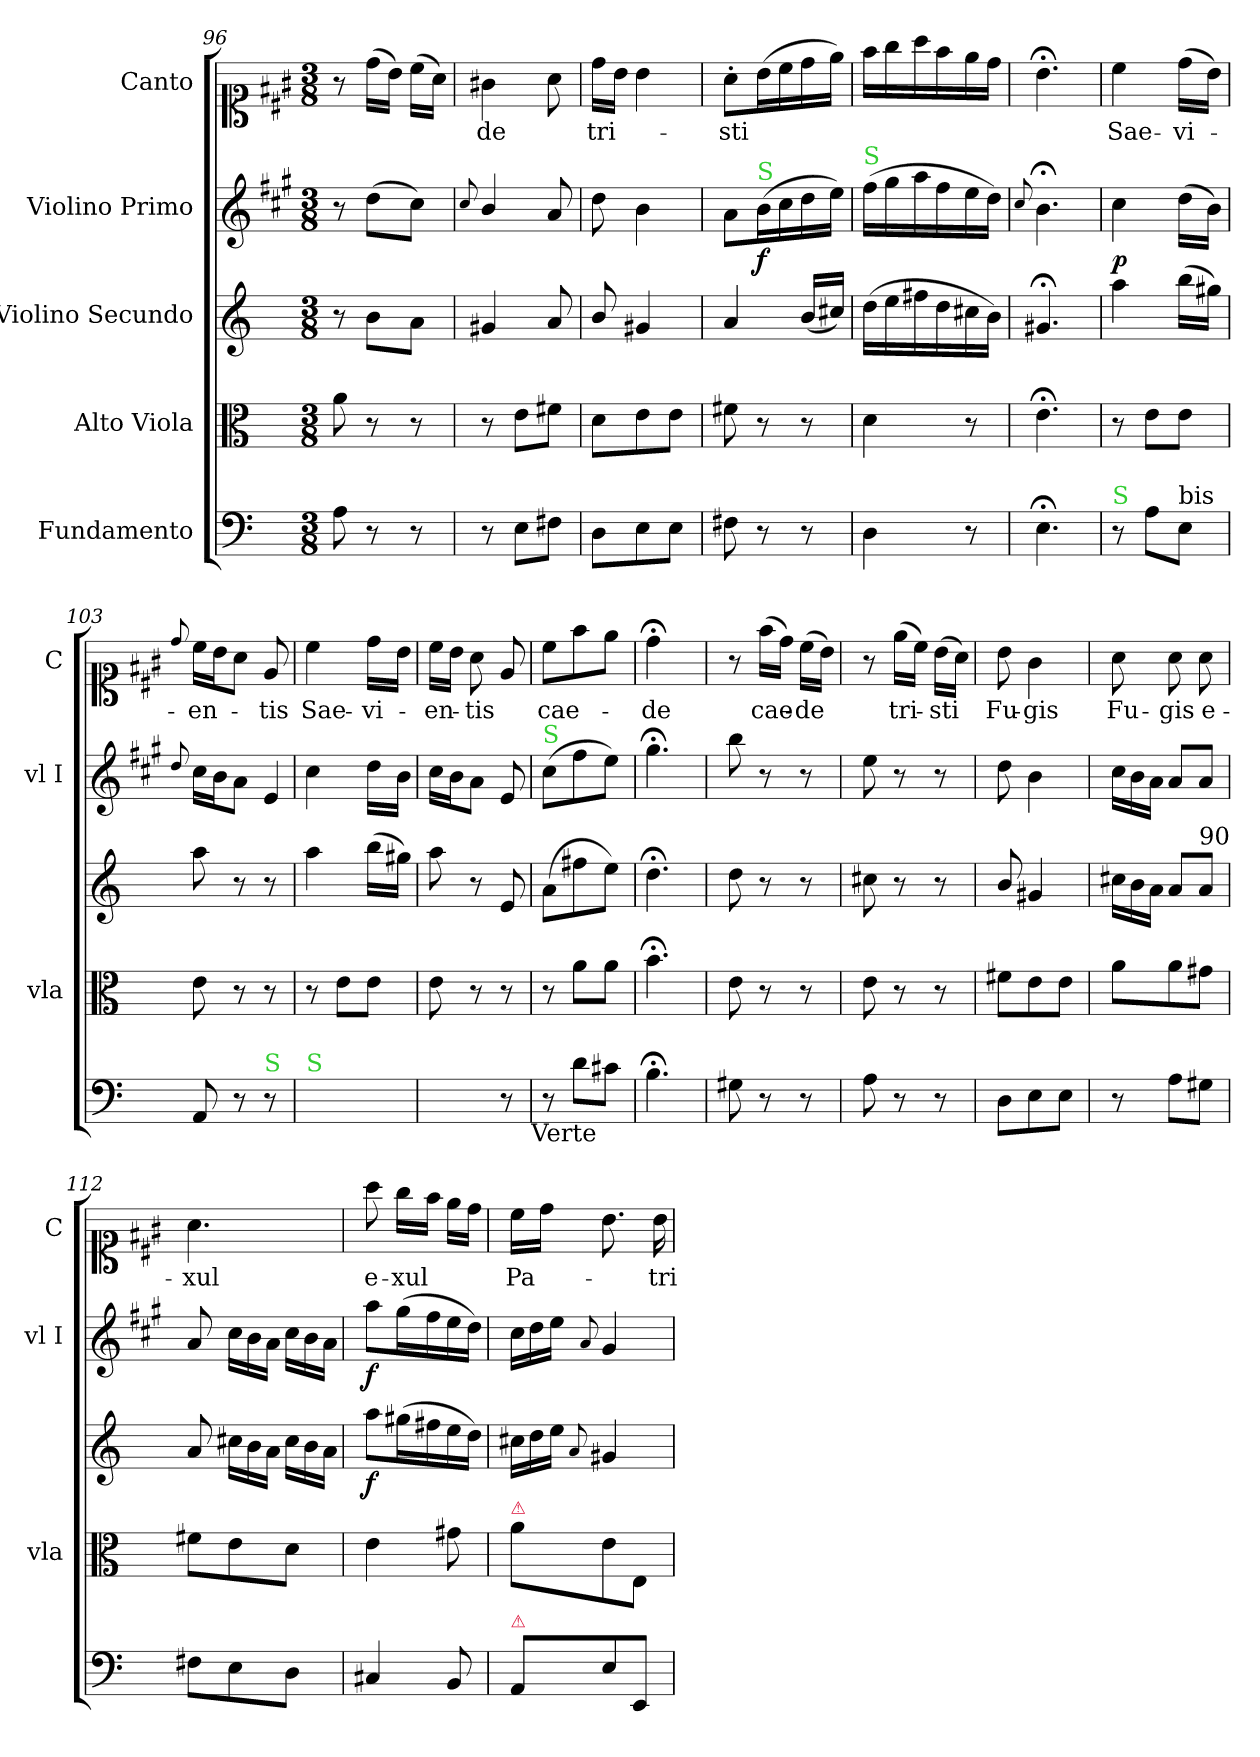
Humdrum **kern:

**kern	**dynam	**kern	**kern	**dynam	**kern	**dynam	**kern	**text
*part5	*part5	*part4	*part3	*part3	*part2	*part2	*part1	*part1
*staff5	*staff5	*staff4	*staff3	*staff3	*staff2	*staff2	*staff1	*staff1
*I"Fundamento	*	*I"Alto Viola	*I"Violino Secundo	*	*I"Violino Primo	*	*I"Canto	*
*	*	*I'vla	*	*	*I'vl I	*	*I'C	*
*clefF4	*	*clefC3	*clefG2	*	*clefG2	*	*clefC1	*
*	*	*	*	*	*k[f#c#g#]	*	*k[f#c#g#]	*
*M3/8	*	*M3/8	*M3/8	*	*M3/8	*	*M3/8	*
=96	=96	=96	=96	=96	=96	=96	=96	=96
8A\	.	8a\	8r	.	8r	.	8r	.
8r	.	8r	8b\L	.	(8dd\L	.	(16dd\LL	.
.	.	.	.	.	.	.	16b\JJ)	.
8r	.	8r	8a\J	.	8cc#\J)	.	(16cc#\LL	.
.	.	.	.	.	.	.	16a\JJ)	.
=97	=97	=97	=97	=97	=97	=97	=97	=97
.	.	.	.	.	8qqcc#/	.	.	.
8r	.	8r	4g#/	.	4b/	.	4g#X\	-de
8E\L	.	8e\L	.	.	.	.	.	.
8F#\J	.	8f#\J	8a/	.	8a/	.	8a\	.
=98	=98	=98	=98	=98	=98	=98	=98	=98
8D\L	.	8d\L	8b/	.	8dd\	.	16dd\LL	tri-
.	.	.	.	.	.	.	16b\JJ	.
8E\	.	8e\	4g#/	.	4b\	.	4b\	.
8E\J	.	8e\J	.	.	.	.	.	.
=99	=99	=99	=99	=99	=99	=99	=99	=99
8F#\	.	8f#\	4a/	.	8a\L	.	8a'\L	-sti
!	!	!	!	!	!LO:TX:a:color=limegreen:t=S	!	!	!
!	!	!	!	!	!	!LO:DY:b	!	!
8r	.	8r	.	.	(16b\L	f	(16b\L	.
.	.	.	.	.	16cc#\	.	16cc#\	.
8r	.	8r	(16b/LL	.	16dd\	.	16dd\	.
.	.	.	16cc#/JJ)	.	16ee\JJ)	.	16ee\JJ)	.
=100	=100	=100	=100	=100	=100	=100	=100	=100
!	!	!	!	!	!LO:TX:a:color=limegreen:t=S	!	!	!
4D\	.	4d\	(16dd\LL	.	(16ff#\LL	.	16ff#\LL	.
.	.	.	16ee\	.	16gg#\	.	16gg#\	.
.	.	.	16ff#\	.	16aa\	.	16aa\	.
.	.	.	16dd\	.	16ff#\	.	16ff#\	.
8r	.	8r	16cc#\	.	16ee\	.	16ee\	.
.	.	.	16b\JJ)	.	16dd\JJ)	.	16dd\JJ	.
=101	=101	=101	=101	=101	=101	=101	=101	=101
.	.	.	.	.	8qqcc#/	.	.	.
4.E;<\	.	4.e;<\	4.g#;</	.	4.b;<\	.	4.b;<\	.
=102	=102	=102	=102	=102	=102	=102	=102	=102
!LO:TX:a:color=limegreen:t=S	!	!	!	!	!	!	!	!
!	!	!	!	!	!	!LO:DY:b	!	!
8r	.	8r	4aa\	.	4cc#\	p	4cc#\	Sae-
8A\L	p&colon;	8e\L	.	.	.	.	.	.
!LO:TX:a:t=bis	!	!	!	!	!	!	!	!
8E\J	.	8e\J	(16bb\LL	.	(16dd\LL	.	(16dd\LL	-vi-
.	.	.	16gg#\JJ)	.	16b\JJ)	.	16b\JJ)	.
=103	=103	=103	=103	=103	=103	=103	=103	=103
.	.	.	.	.	8qqdd/	.	8qqdd/	.
8AA/	.	8e\	8aa\	.	16cc#\LL	.	16cc#\LL	-en-
.	.	.	.	.	16b\J	.	16b\J	.
8r	.	8r	8r	.	8a\J	.	8a\J	.
!LO:TX:a:color=limegreen:t=S	!	!	!	!	!	!	!	!
!	!	!	!	!	!LO:N:vis=4	!	!	!
8r	.	8r	8r	.	8e/	.	8e/	-tis
=104	=104	=104	=104	=104	=104	=104	=104	=104
!LO:TX:a:color=limegreen:t=S	!	!	!	!	!	!	!	!
8ryy	.	8r	4aa\	.	4cc#\	.	4cc#\	Sae-
8A\Lyy	.	8e\L	.	.	.	.	.	.
8E\Jyy	.	8e\J	(16bb\LL	.	16dd\LL	.	16dd\LL	-vi-
.	.	.	16gg#\JJ)	.	16b\JJ	.	16b\JJ	.
=105	=105	=105	=105	=105	=105	=105	=105	=105
8AA/yy	.	8e\	8aa\	.	16cc#\LL	.	16cc#\LL	-en-
.	.	.	.	.	16b\J	.	16b\JJ	.
8ryy	.	8r	8r	.	8a\J	.	8a\	-tis
8r	.	8r	8e/	.	8e/	.	8e/	.
!LO:TX:b:t=Verte	!	!	!	!	!	!	!	!
=106	=106	=106	=106	=106	=106	=106	=106	=106
!	!	!	!	!	!LO:TX:a:color=limegreen:t=S	!	!	!
8r	.	8r	(8a\L	.	(8cc#\L	.	8cc#\L	cae-
8d\L	.	8a\L	8ff#\	.	8ff#\	.	8ff#\	.
8c#\J	.	8a\J	8ee\J)	.	8ee\J)	.	8ee\J	.
=107	=107	=107	=107	=107	=107	=107	=107	=107
!	!	!	!	!	!	!	!LO:N:vis=4	!
4.B;<\	.	4.b;<\	4.dd;<\	.	4.gg#;<\	.	4.dd;<\	-de
=108	=108	=108	=108	=108	=108	=108	=108	=108
8G#\	.	8e\	8dd\	.	8bb\	.	8r	.
8r	.	8r	8r	.	8r	.	(16ff#\LL	cae-
.	.	.	.	.	.	.	16dd\JJ)	.
8r	.	8r	8r	.	8r	.	(16cc#\LL	-de
.	.	.	.	.	.	.	16b\JJ)	.
=109	=109	=109	=109	=109	=109	=109	=109	=109
8A\	.	8e\	8cc#\	.	8ee\	.	8r	.
8r	.	8r	8r	.	8r	.	(16ee\LL	tri-
.	.	.	.	.	.	.	16cc#\JJ)	.
8r	.	8r	8r	.	8r	.	(16b\LL	-sti
.	.	.	.	.	.	.	16a\JJ)	.
=110	=110	=110	=110	=110	=110	=110	=110	=110
8D\L	.	8f#\L	8b/	.	8dd\	.	8b\	Fu-
8E\	.	8e\	4g#/	.	4b\	.	4g#\	-gis
8E\J	.	8e\J	.	.	.	.	.	.
=111	=111	=111	=111	=111	=111	=111	=111	=111
*	*	*	*Xtuplet	*	*Xtuplet	*	*	*
8r	.	8a\L	24cc#\LL	.	24cc#\LL	.	8a\	Fu-
.	.	.	24b\	.	24b\	.	.	.
.	.	.	24a\JJ	.	24a\JJ	.	.	.
8A\L	.	8a\	8a/L	.	8a/L	.	8a\	-gis
!	!	!	!LO:TX:a:t=90	!	!	!	!	!
8G#\J	.	8g#\J	8a/J	.	8a/J	.	8a\	e-
=112	=112	=112	=112	=112	=112	=112	=112	=112
8F#\L	.	8f#\L	8a/	.	8a/	.	4.a\	-xul
8E\	.	8e\	24cc#\LL	.	24cc#\LL	.	.	.
.	.	.	24b\	.	24b\	.	.	.
.	.	.	24a\JJ	.	24a\JJ	.	.	.
8D\J	.	8d\J	24cc#\LL	.	24cc#\LL	.	.	.
.	.	.	24b\	.	24b\	.	.	.
.	.	.	24a\JJ	.	24a\JJ	.	.	.
=113	=113	=113	=113	=113	=113	=113	=113	=113
!	!	!	!	!	!	!LO:DY:b	!	!
4C#/	.	4e\	8aa\L	f	8aa\L	f	8aa\	e-
.	.	.	(16gg#\L	.	(16gg#\L	.	16gg#\LL	-xul
.	.	.	16ff#\	.	16ff#\	.	16ff#\JJ	.
8BB/	.	8g#\	16ee\	.	16ee\	.	16ee\LL	.
.	.	.	16dd\JJ)	.	16dd\JJ)	.	16dd\JJ	.
=114	=114	=114	=114	=114	=114	=114	=114	=114
!	!	!LO:TX:a:color=crimson:t=⚠	!	!	!	!	!	!
!LO:TX:a:color=crimson:t=⚠	!	!	!	!	!	!	!	!
8AA/L	.	8a\L	24cc#\LL	.	24cc#\LL	.	16cc#\LL	Pa-
.	.	.	24dd\	.	24dd\	.	.	.
.	.	.	.	.	.	.	16dd\JJ	.
.	.	.	24ee\JJ	.	24ee\JJ	.	.	.
.	.	.	8qqa/	.	8qqa/	.	.	.
8E\	.	8e\	4g#/	.	4g#/	.	8.b\	.
8EE/J	.	8E/J	.	.	.	.	.	.
.	.	.	.	.	.	.	16b\	-tri-
=	=	=	=	=	=	=	=	=
*-	*-	*-	*-	*-	*-	*-	*-	*-
